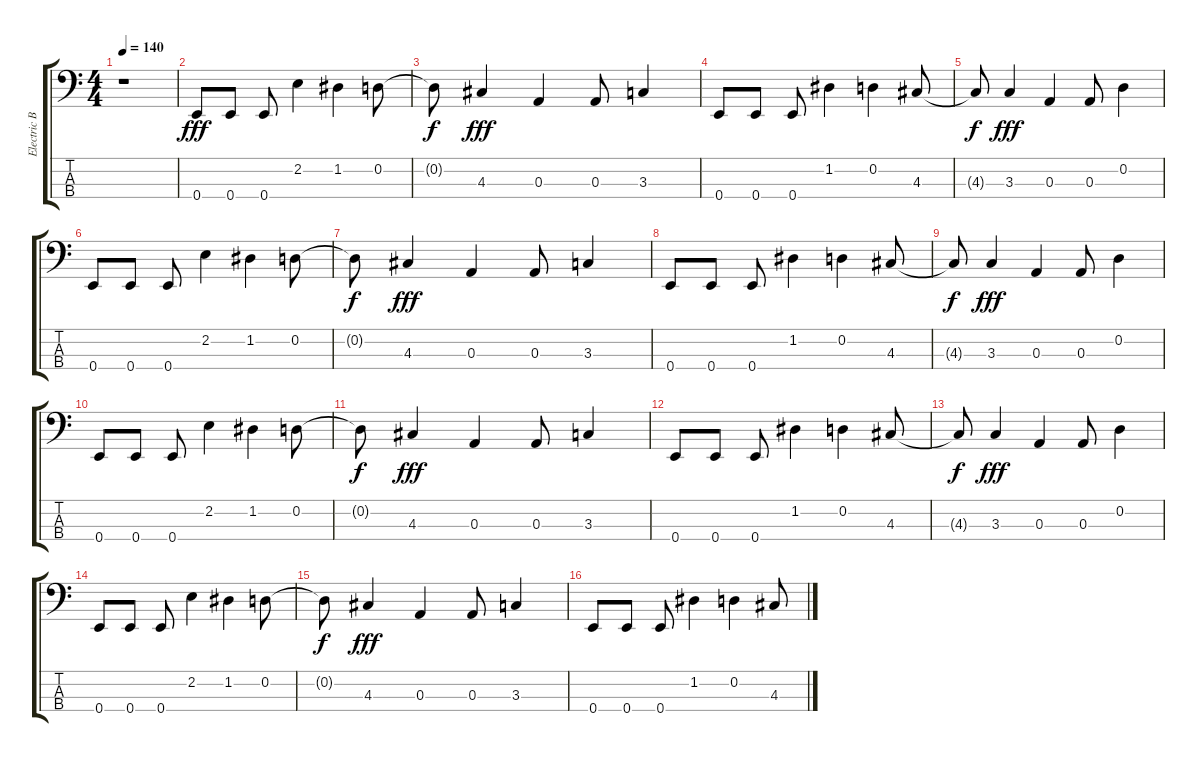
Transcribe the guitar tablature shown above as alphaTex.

\track ("Electric Bass (pick)" "Electric B") {instrument electricbasspick}
\staff {score tabs}
\tuning (G2 D2 A1 E1) {hide}
\ts (4 4)
\tempo 140
\clef f4
\ks c
r.1{dy fff} |
0.4.8 0.4.8 0.4.8 2.2.4 1.2.4 0.2.8 |
0.2{t}.8{dy f} 4.3.4{dy fff} 0.3.4 0.3.8 3.3.4 |
0.4.8 0.4.8 0.4.8 1.2.4 0.2.4 4.3.8 |
4.3{t}.8{dy f} 3.3.4{dy fff} 0.3.4 0.3.8 0.2.4 |
0.4.8 0.4.8 0.4.8 2.2.4 1.2.4 0.2.8 |
0.2{t}.8{dy f} 4.3.4{dy fff} 0.3.4 0.3.8 3.3.4 |
0.4.8 0.4.8 0.4.8 1.2.4 0.2.4 4.3.8 |
4.3{t}.8{dy f} 3.3.4{dy fff} 0.3.4 0.3.8 0.2.4 |
0.4.8 0.4.8 0.4.8 2.2.4 1.2.4 0.2.8 |
0.2{t}.8{dy f} 4.3.4{dy fff} 0.3.4 0.3.8 3.3.4 |
0.4.8 0.4.8 0.4.8 1.2.4 0.2.4 4.3.8 |
4.3{t}.8{dy f} 3.3.4{dy fff} 0.3.4 0.3.8 0.2.4 |
0.4.8 0.4.8 0.4.8 2.2.4 1.2.4 0.2.8 |
0.2{t}.8{dy f} 4.3.4{dy fff} 0.3.4 0.3.8 3.3.4 |
0.4.8 0.4.8 0.4.8 1.2.4 0.2.4 4.3.8
